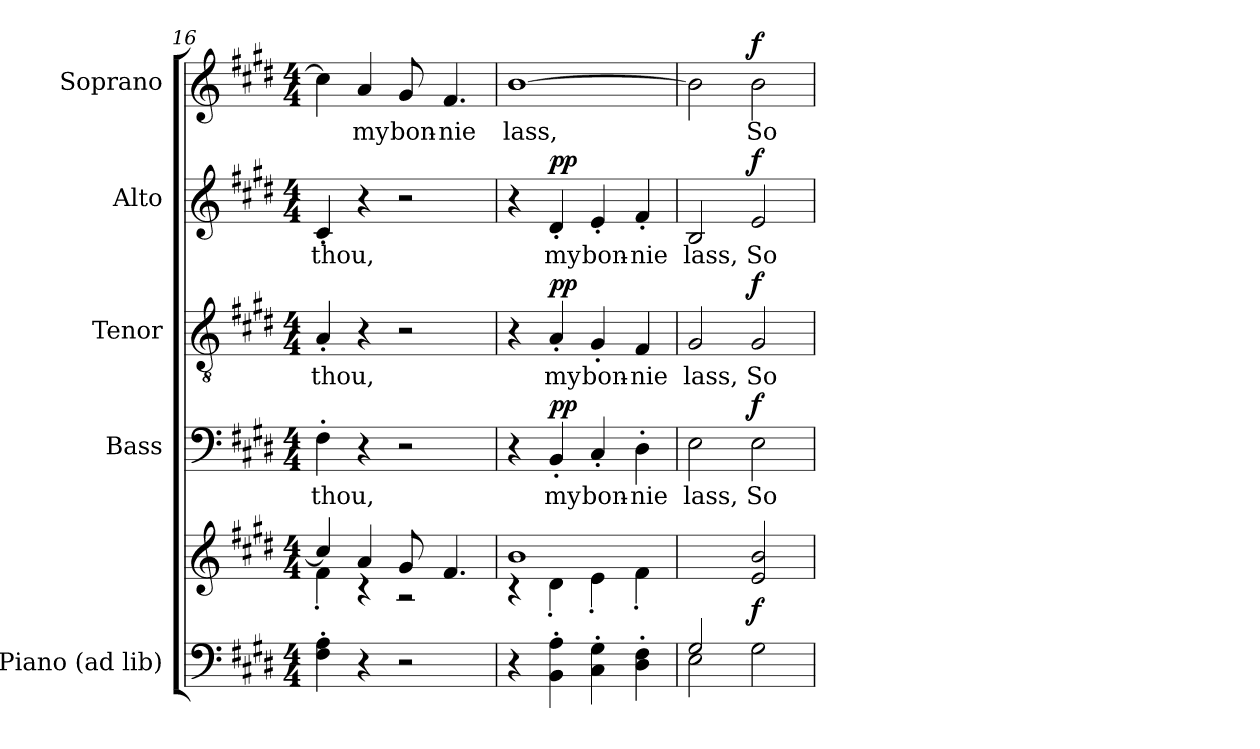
**kern	**kern	**dynam	**kern	**text	**dynam	**kern	**text	**dynam	**kern	**text	**dynam	**kern	**text	**dynam
*part5	*part5	*part5	*part4	*part4	*part4	*part3	*part3	*part3	*part2	*part2	*part2	*part1	*part1	*part1
*staff6	*staff5	*staff5/6	*staff4	*staff4	*staff4	*staff3	*staff3	*staff3	*staff2	*staff2	*staff2	*staff1	*staff1	*staff1
*I"Piano (ad lib)	*	*	*I"Bass	*	*	*I"Tenor	*	*	*I"Alto	*	*	*I"Soprano	*	*
*I'Pno.	*	*	*I'B.	*	*	*I'T.	*	*	*I'A.	*	*	*I'S.	*	*
*clefF4	*clefG2	*	*clefF4	*	*	*clefGv2	*	*	*clefG2	*	*	*clefG2	*	*
*	*	*	*	*	*	*ITrd7c12	*	*	*	*	*	*	*	*
*k[f#c#g#d#]	*k[f#c#g#d#]	*	*k[f#c#g#d#]	*	*	*k[f#c#g#d#]	*	*	*k[f#c#g#d#]	*	*	*k[f#c#g#d#]	*	*
*E:	*E:	*	*E:	*	*	*E:	*	*	*E:	*	*	*E:	*	*
*M4/4	*M4/4	*	*M4/4	*	*	*M4/4	*	*	*M4/4	*	*	*M4/4	*	*
=16	=16	=16	=16	=16	=16	=16	=16	=16	=16	=16	=16	=16	=16	=16
*	*^	*	*	*	*	*	*	*	*	*	*	*	*	*
!	!	!	!	!	!LO:LY:b:color=#000000	!	!	!	!	!	!	!	!	!	!
!	!	!	!	!	!	!	!	!LO:LY:b:color=#000000	!	!	!	!	!	!	!
!	!	!	!	!	!	!	!	!	!	!	!LO:LY:b:color=#000000	!	!	!	!
4F#i\' 4Ai'	4cc#i/]	4f#'i\	.	4F#'i\	thou,	.	4AA'i/	thou,	.	4c#'i/	thou,	.	4cc#i\]	.	.
!	!	!	!	!	!	!	!	!	!	!	!	!	!	!LO:LY:b:color=#000000	!
4r	4ai/	4r	.	4r	.	.	4r	.	.	4r	.	.	4ai/	my	.
!	!	!	!	!	!	!	!	!	!	!	!	!	!	!LO:LY:b:color=#000000	!
2r	8g#i/	2r	.	2r	.	.	2r	.	.	2r	.	.	8g#i/	bon-	.
!	!	!	!	!	!	!	!	!	!	!	!	!	!	!LO:LY:b:color=#000000	!
.	4.f#i/	.	.	.	.	.	.	.	.	.	.	.	4.f#i/	-nie	.
=17	=17	=17	=17	=17	=17	=17	=17	=17	=17	=17	=17	=17	=17	=17	=17
!	!	!	!	!	!	!	!	!	!	!	!	!	!	!LO:LY:b:color=#000000	!
4r	1bi	4r	.	4r	.	.	4r	.	.	4r	.	.	[1bi	lass,	.
!	!	!	!	!	!LO:LY:b:color=#000000	!	!	!	!	!	!	!	!	!	!
!	!	!	!	!	!	!	!	!LO:LY:b:color=#000000	!	!	!	!	!	!	!
!	!	!	!	!	!	!	!	!	!	!	!LO:LY:b:color=#000000	!	!	!	!
4BBi\' 4Ai'	.	4d#'i\	.	4BB'i/	my	pp	4AA'i/	my	pp	4d#'i/	my	pp	.	.	.
!	!	!	!	!	!LO:LY:b:color=#000000	!	!	!	!	!	!	!	!	!	!
!	!	!	!	!	!	!	!	!LO:LY:b:color=#000000	!	!	!	!	!	!	!
!	!	!	!	!	!	!	!	!	!	!	!LO:LY:b:color=#000000	!	!	!	!
4C#i\' 4G#i'	.	4e'i\	.	4C#'i/	bon-	.	4GG#'i/	bon-	.	4e'i/	bon-	.	.	.	.
!	!	!	!	!	!LO:LY:b:color=#000000	!	!	!	!	!	!	!	!	!	!
!	!	!	!	!	!	!	!	!LO:LY:b:color=#000000	!	!	!	!	!	!	!
!	!	!	!	!	!	!	!	!	!	!	!LO:LY:b:color=#000000	!	!	!	!
4D#i\' 4F#i'	.	4f#'i\	.	4D#'i\	-nie	.	4FF#i/	-nie	.	4f#'i/	-nie	.	.	.	.
*	*v	*v	*	*	*	*	*	*	*	*	*	*	*	*	*
=18	=18	=18	=18	=18	=18	=18	=18	=18	=18	=18	=18	=18	=18	=18
*^	*	*	*	*	*	*	*	*	*	*	*	*	*	*
*	*	*^	*	*	*	*	*	*	*	*	*	*	*	*	*
!	!	!	!	!	!	!LO:LY:b:color=#000000	!	!	!	!	!	!	!	!	!	!
*	*	*v	*v	*	*	*	*	*	*	*	*	*	*	*	*	*
*	*	*^	*	*	*	*	*	*	*	*	*	*	*	*	*
!	!	!	!	!	!	!	!	!	!LO:LY:b:color=#000000	!	!	!	!	!	!	!
*	*	*v	*v	*	*	*	*	*	*	*	*	*	*	*	*	*
*	*	*^	*	*	*	*	*	*	*	*	*	*	*	*	*
!	!	!	!	!	!	!	!	!	!	!	!	!LO:LY:b:color=#000000	!	!	!	!
*	*	*v	*v	*	*	*	*	*	*	*	*	*	*	*	*	*
2G#i/	2Ei\	2ryy	.	2Ei\	lass,	.	2GG#i/	lass,	.	2Bi/	lass,	.	2bi\]	.	.
!	!	!	!	!	!LO:LY:b:color=#000000	!	!	!	!	!	!	!	!	!	!
!	!	!	!	!	!	!	!	!LO:LY:b:color=#000000	!	!	!	!	!	!	!
!	!	!	!	!	!	!	!	!	!	!	!LO:LY:b:color=#000000	!	!	!	!
!	!	!	!	!	!	!	!	!	!	!	!	!	!	!LO:LY:b:color=#000000	!
2ryy	2G#i\	2ei/ 2bi	f	2Ei\	So	f	2GG#i/	So	f	2ei/	So	f	2bi\	So	f
*v	*v	*	*	*	*	*	*	*	*	*	*	*	*	*	*
=	=	=	=	=	=	=	=	=	=	=	=	=	=	=
*-	*-	*-	*-	*-	*-	*-	*-	*-	*-	*-	*-	*-	*-	*-
